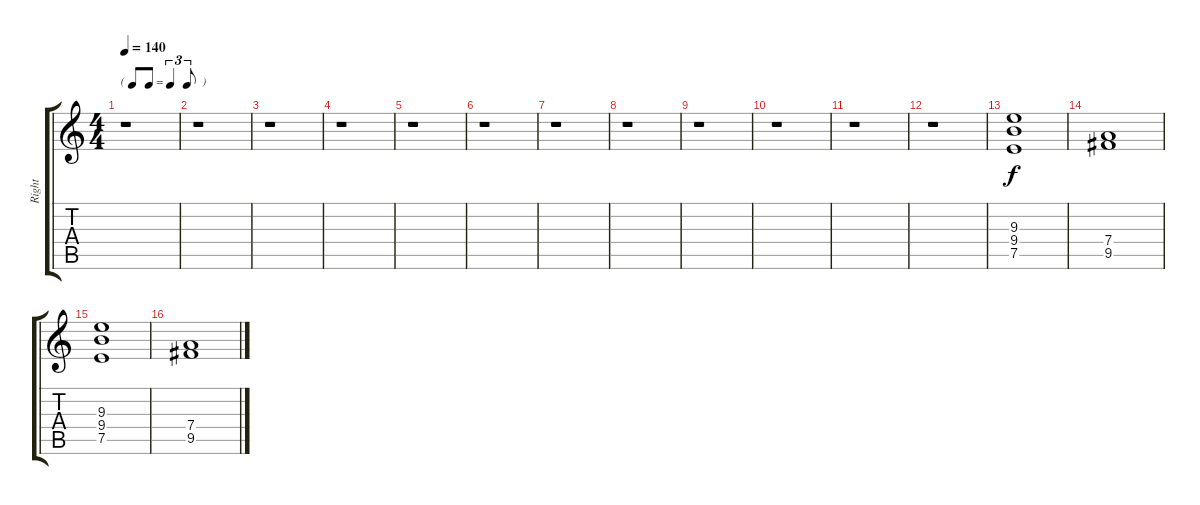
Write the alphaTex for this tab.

\track ("Right" "Right") {instrument overdrivenguitar}
\staff {score tabs}
\tuning (E4 B3 G3 D3 A2 E2) {hide}
\ts (4 4)
\tf triplet8th
\tempo 140
\clef g2
\ks c
r.1{dy ff} |
r.1 |
r.1 |
r.1 |
r.1 |
r.1 |
r.1 |
r.1 |
r.1 |
r.1 |
r.1 |
r.1 |
(9.3 9.4 7.5).1{dy f} |
(7.4 9.5).1 |
(9.3 9.4 7.5).1 |
(7.4 9.5).1
